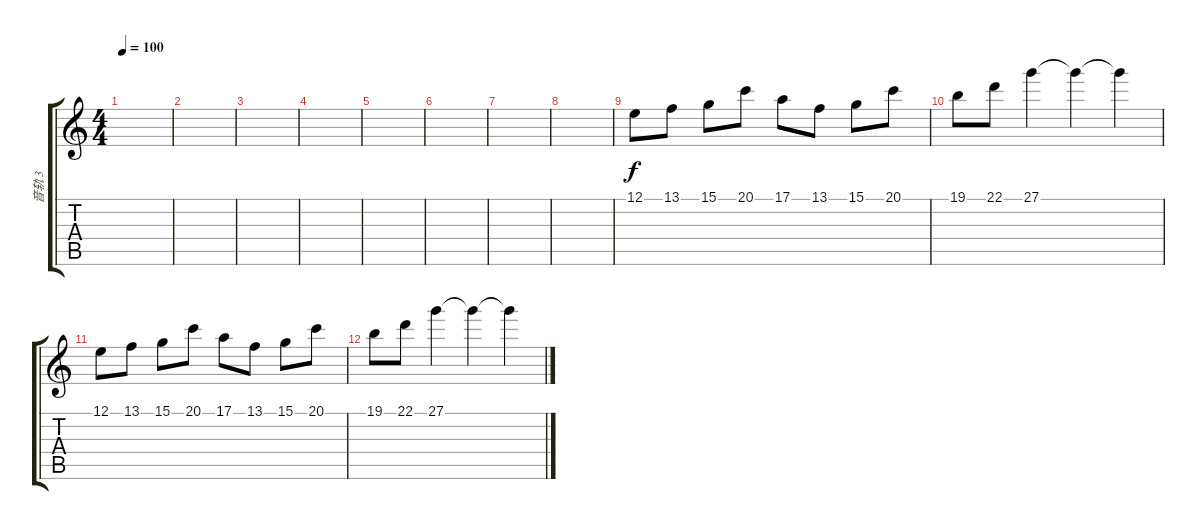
\track ("音轨 3" "音轨 3") {instrument whistle}
\staff {score tabs}
\tuning (E4 B3 G3 D3 A2 E2) {hide}
\ts (4 4)
\tempo 100
\clef g2
\ks c
|
|
|
|
|
|
|
|
12.1.8 13.1.8 15.1.8 20.1.8 17.1.8 13.1.8 15.1.8 20.1.8 |
19.1.8 22.1.8 27.1.4 27.1{t}.4 27.1{t}.4 |
12.1.8 13.1.8 15.1.8 20.1.8 17.1.8 13.1.8 15.1.8 20.1.8 |
19.1.8 22.1.8 27.1.4 27.1{t}.4 27.1{t}.4
